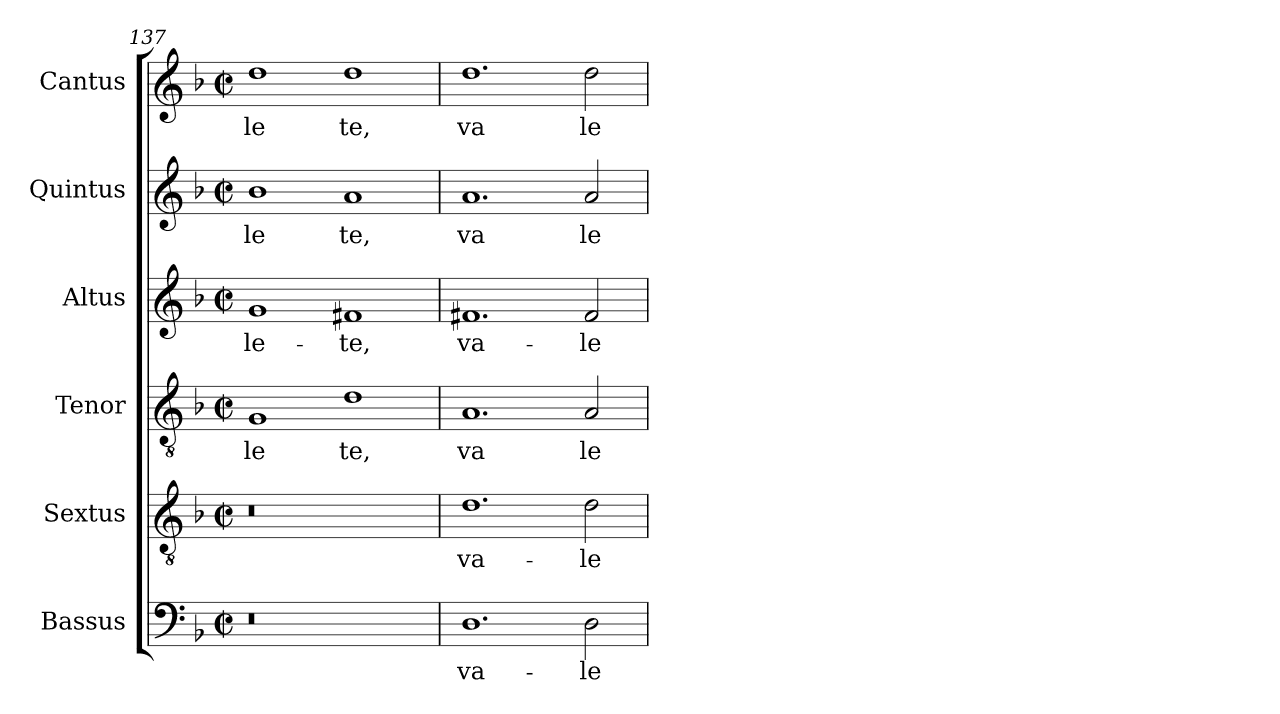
**kern	**text	**kern	**text	**kern	**text	**kern	**text	**kern	**text	**kern	**text
*part6	*part6	*part5	*part5	*part4	*part4	*part3	*part3	*part2	*part2	*part1	*part1
*staff6	*staff6	*staff5	*staff5	*staff4	*staff4	*staff3	*staff3	*staff2	*staff2	*staff1	*staff1
*I"Bassus	*	*I"Sextus	*	*I"Tenor	*	*I"Altus	*	*I"Quintus	*	*I"Cantus	*
*I'Bassus	*	*	*	*I'Tenor	*	*I'Altus	*	*I'Quintus	*	*I'Cantus	*
*clefF4	*	*clefGv2	*	*clefGv2	*	*clefG2	*	*clefG2	*	*clefG2	*
*k[b-]	*	*k[b-]	*	*k[b-]	*	*k[b-]	*	*k[b-]	*	*k[b-]	*
*F:	*	*F:	*	*F:	*	*F:	*	*F:	*	*F:	*
*M2/2	*	*M2/2	*	*M2/2	*	*M2/2	*	*M2/2	*	*M2/2	*
*met(c|)	*	*met(c|)	*	*met(c|)	*	*met(c|)	*	*met(c|)	*	*met(c|)	*
=137	=137	=137	=137	=137	=137	=137	=137	=137	=137	=137	=137
!	!	!	!	!	!LO:LY:b:cj	!	!LO:LY:b:cj	!	!LO:LY:b:cj	!	!LO:LY:b:cj
0r	.	0r	.	1G	le	1g	-le-	1b-	le	1dd	le
!	!	!	!	!	!LO:LY:b:cj	!	!LO:LY:b:cj	!	!LO:LY:b:cj	!	!LO:LY:b:cj
.	.	.	.	1d	te,	1f#X	-te,	1a	te,	1dd	te,
=138	=138	=138	=138	=138	=138	=138	=138	=138	=138	=138	=138
!	!LO:LY:b:cj	!	!LO:LY:b:cj	!	!LO:LY:b:cj	!	!LO:LY:b:cj	!	!LO:LY:b:cj	!	!LO:LY:b:cj
1.D	va-	1.d	va-	1.A	va	1.f#X	va-	1.a	va	1.dd	va
!	!LO:LY:b:cj	!	!LO:LY:b:cj	!	!LO:LY:b:cj	!	!LO:LY:b:cj	!	!LO:LY:b:cj	!	!LO:LY:b:cj
2D\	-le	2d\	-le	2A/	le	2f#/	-le	2a/	le	2dd\	le
=	=	=	=	=	=	=	=	=	=	=	=
*-	*-	*-	*-	*-	*-	*-	*-	*-	*-	*-	*-
